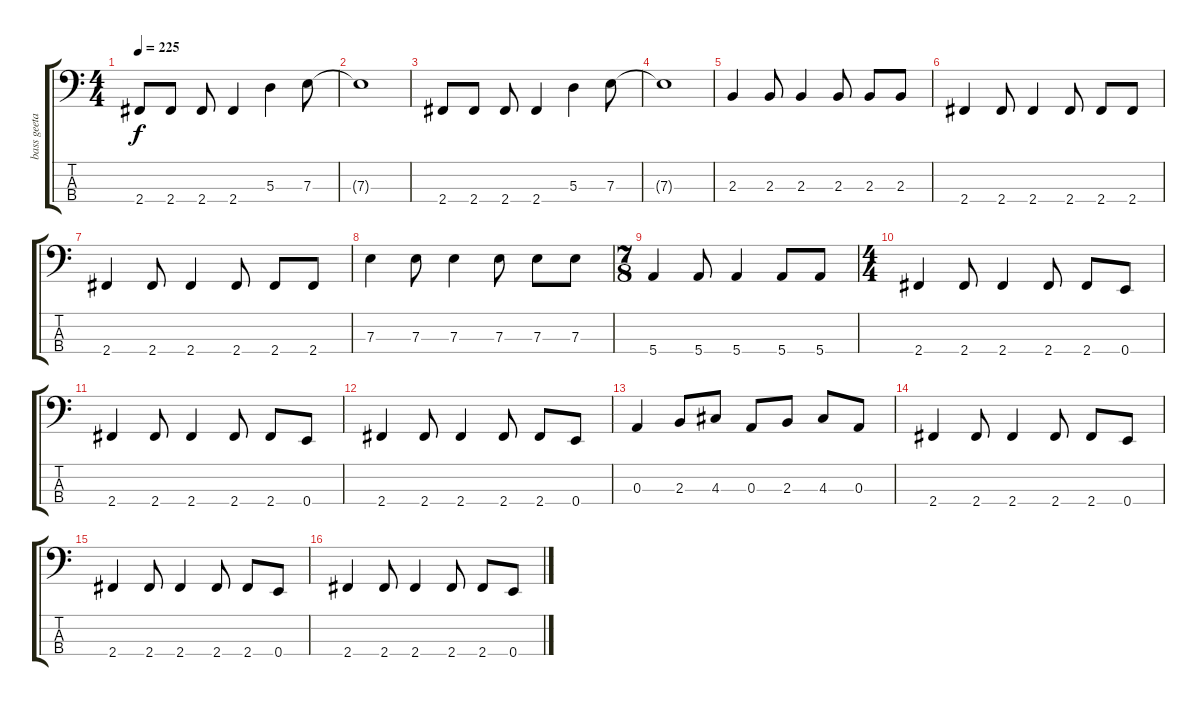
\track ("bass geetar" "bass geeta") {instrument electricbasspick}
\staff {score tabs}
\tuning (G2 D2 A1 E1) {hide}
\ts (4 4)
\tempo 225
\clef f4
\ks c
2.4.8{dy f} 2.4.8 2.4.8 2.4.4 5.3.4 7.3.8 |
7.3{t}.1 |
2.4.8 2.4.8 2.4.8 2.4.4 5.3.4 7.3.8 |
7.3{t}.1 |
2.3.4 2.3.8 2.3.4 2.3.8 2.3.8 2.3.8 |
2.4.4 2.4.8 2.4.4 2.4.8 2.4.8 2.4.8 |
2.4.4 2.4.8 2.4.4 2.4.8 2.4.8 2.4.8 |
7.3.4 7.3.8 7.3.4 7.3.8 7.3.8 7.3.8 |
\ts (7 8)
5.4.4 5.4.8 5.4.4 5.4.8 5.4.8 |
\ts (4 4)
2.4.4 2.4.8 2.4.4 2.4.8 2.4.8 0.4.8 |
2.4.4 2.4.8 2.4.4 2.4.8 2.4.8 0.4.8 |
2.4.4 2.4.8 2.4.4 2.4.8 2.4.8 0.4.8 |
0.3.4 2.3.8 4.3.8 0.3.8 2.3.8 4.3.8 0.3.8 |
2.4.4 2.4.8 2.4.4 2.4.8 2.4.8 0.4.8 |
2.4.4 2.4.8 2.4.4 2.4.8 2.4.8 0.4.8 |
2.4.4 2.4.8 2.4.4 2.4.8 2.4.8 0.4.8
